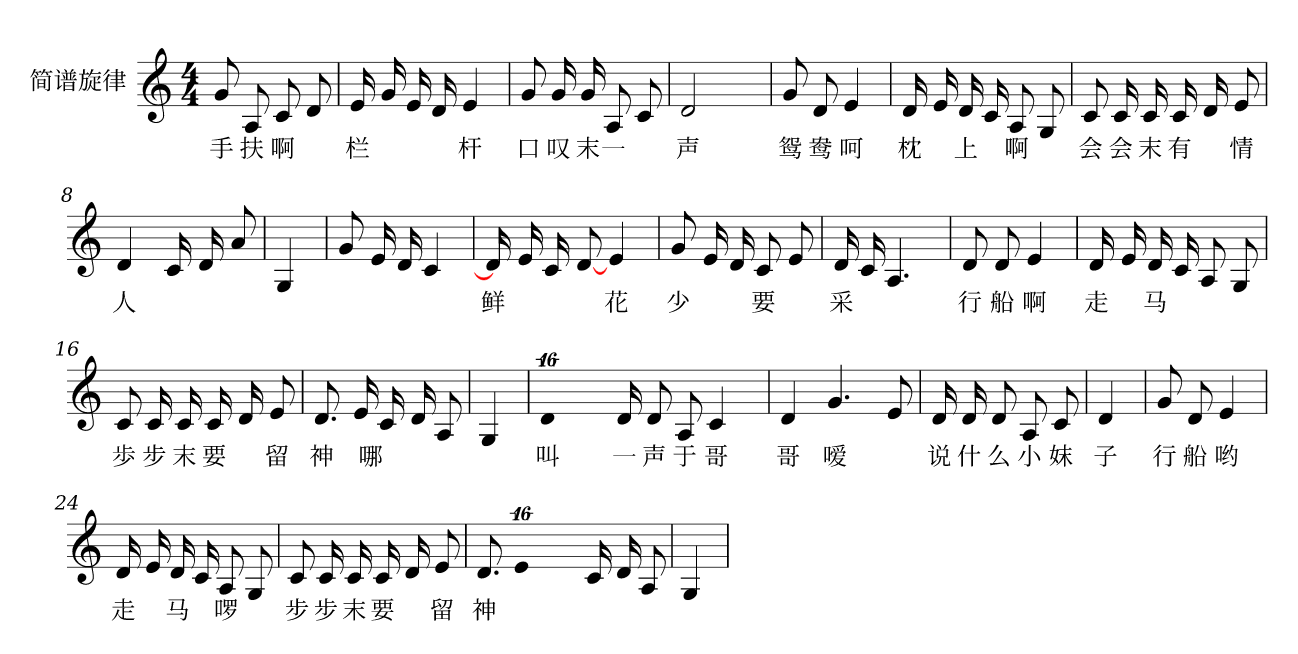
**kern	**text
*part1	*part1
*staff1	*staff1
*I"简谱旋律	*
*k[]	*
*M4/4	*
=1	=1
8g	手
8A	扶
8c	啊
8d	.
=2	=2
16e	栏
16g	.
16e	.
16d	.
4e	杆
=3	=3
8g	口
16g	叹
16g	末
8A	一
8c	.
=4	=4
!LO:N:vis=2	!
2.d	声
=5	=5
8g	鸳
8d	鸯
4e	呵
=6	=6
16d	枕
16e	.
16d	上
16c	.
8A	啊
8G	.
=7	=7
8c	会
16c	会
16c	末
16c	有
16d	.
8e	情
=8	=8
4d	人
16c	.
16d	.
8a	.
=9	=9
4G	.
=10	=10
8g	.
16e	.
16d	.
4c	.
=11	=11
16d]	鲜
16e	.
16c	.
[8d	.
4e	花
=12	=12
8g	少
16e	.
16d	.
8c	要
8e	.
=13	=13
16d	采
16c	.
4.A	.
=14	=14
8d	行
8d	船
4e	啊
=15	=15
16d	走
16e	.
16d	马
16c	.
8A	.
8G	.
=16	=16
8c	歩
16c	步
16c	末
16c	要
16d	.
8e	留
=17	=17
8.d	神
16e	.
16c	哪
16d	.
8A	.
=18	=18
4G	.
=19	=19
!LO:N:vis=2	!
16%9d	叫
16d	一
8d	声
8A	于
!LO:N:vis=4	!
4.c	哥
=20	=20
4d	哥
4.g	嗳
8e	.
=21	=21
16d	说
16d	什
8d	么
8A	小
8c	妺
=22	=22
4d	子
=23	=23
8g	行
8d	船
4e	哟
=24	=24
16d	走
16e	.
16d	马
16c	.
8A	啰
8G	.
=25	=25
8c	步
16c	步
16c	末
16c	要
16d	.
8e	留
=26	=26
8.d	神
!LO:N:vis=2	!
16%9e	.
16c	.
16d	.
8A	.
=27	=27
4G	.
=	=
*-	*-
